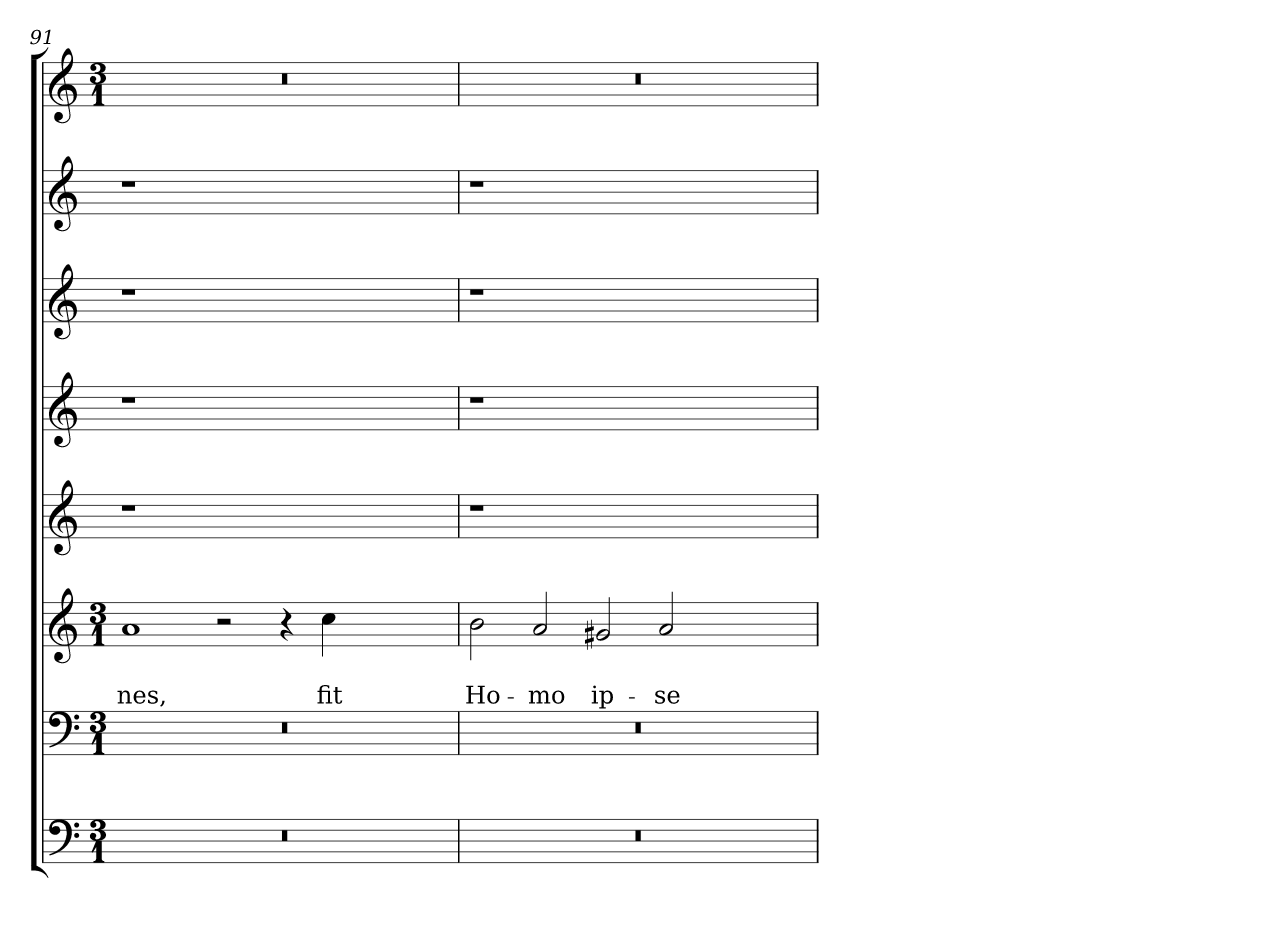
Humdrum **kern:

**kern	**kern	**kern	**text	**text	**kern	**kern	**kern	**kern	**kern
*part8	*part7	*part6	*part6	*part6	*part5	*part4	*part3	*part2	*part1
*staff8	*staff7	*staff6	*staff6	*staff6	*staff5	*staff4	*staff3	*staff2	*staff1
!!LO:PB:g=z
*clefF4	*clefF4	*clefG2	*	*	*clefG2	*clefG2	*clefG2	*clefG2	*clefG2
*k[]	*k[]	*k[]	*	*	*k[]	*k[]	*k[]	*k[]	*k[]
*C:	*C:	*C:	*	*	*C:	*C:	*C:	*C:	*C:
*M3/1	*M3/1	*M3/1	*	*	*	*	*	*	*M3/1
=91	=91	=91	=91	=91	=91	=91	=91	=91	=91
!	!	!	!	!LO:LY:b	!	!	!	!	!
0.r	0.r	1a	.	nes,	1r	1r	1r	1r	0.r
.	.	2r	.	.	0ryy	0ryy	0ryy	0ryy	.
.	.	4r	.	.	.	.	.	.	.
!	!	!	!	!LO:LY:b	!	!	!	!	!
.	.	4cc\	.	fit	.	.	.	.	.
.	.	1ryy	.	.	.	.	.	.	.
=92	=92	=92	=92	=92	=92	=92	=92	=92	=92
!	!	!	!	!LO:LY:b	!	!	!	!	!
0.r	0.r	2b\	.	Ho-	1r	1r	1r	1r	0.r
!	!	!	!	!LO:LY:b	!	!	!	!	!
.	.	2a/	.	-mo	.	.	.	.	.
!	!	!	!	!LO:LY:b	!	!	!	!	!
.	.	2g#X/	.	ip-	0ryy	0ryy	0ryy	0ryy	.
!	!	!	!	!LO:LY:b	!	!	!	!	!
.	.	2a/	.	-se	.	.	.	.	.
.	.	1ryy	.	.	.	.	.	.	.
=	=	=	=	=	=	=	=	=	=
*-	*-	*-	*-	*-	*-	*-	*-	*-	*-
